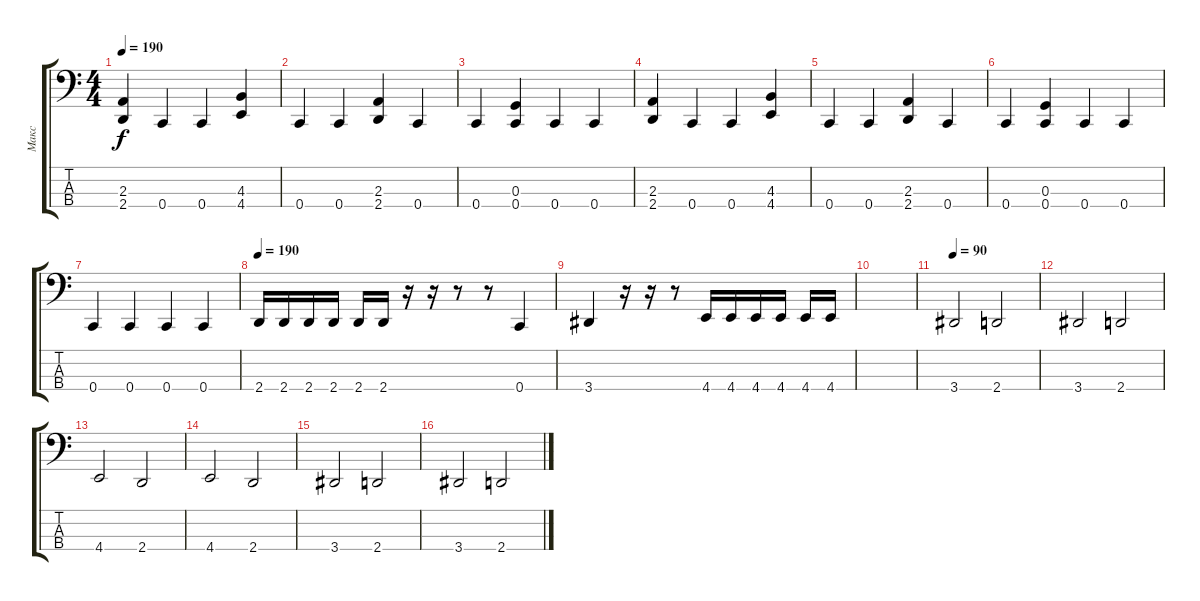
\track ("Макс" "Макс") {instrument electricbassfinger}
\staff {score tabs}
\tuning (F2 C2 G1 C1) {hide}
\ts (4 4)
\tempo 190
\clef f4
\ks c
(2.3 2.4).4{dy f} 0.4.4 0.4.4 (4.3 4.4).4 |
0.4.4 0.4.4 (2.3 2.4).4 0.4.4 |
0.4.4 (0.3 0.4).4 0.4.4 0.4.4 |
(2.3 2.4).4 0.4.4 0.4.4 (4.3 4.4).4 |
0.4.4 0.4.4 (2.3 2.4).4 0.4.4 |
0.4.4 (0.3 0.4).4 0.4.4 0.4.4 |
0.4.4 0.4.4 0.4.4 0.4.4 |
\tempo 190
2.4.16 2.4.16 2.4.16 2.4.16 2.4.16 2.4.16 r.16 r.16 r.8 r.8 0.4.4 |
3.4.4 r.16 r.16 r.8 4.4.16 4.4.16 4.4.16 4.4.16 4.4.16 4.4.16 |
|
\tempo 90
3.4.2 2.4.2 |
3.4.2 2.4.2 |
4.4.2 2.4.2 |
4.4.2 2.4.2 |
3.4.2 2.4.2 |
3.4.2 2.4.2
